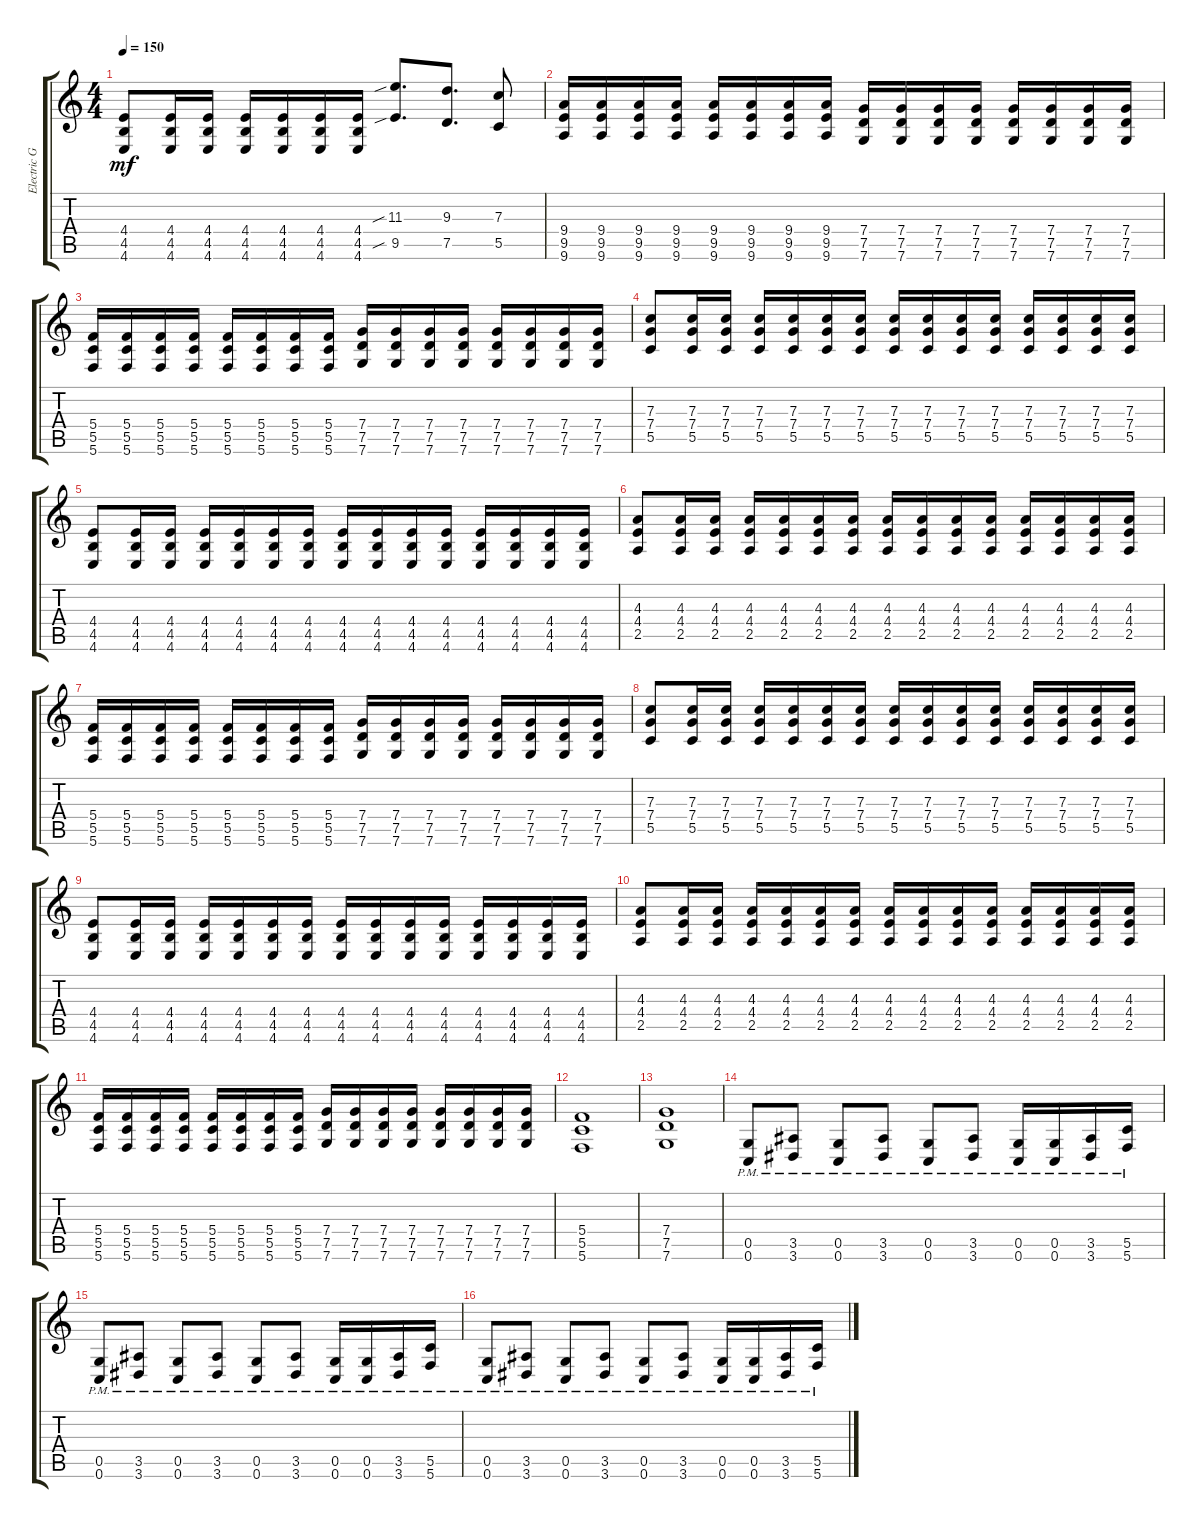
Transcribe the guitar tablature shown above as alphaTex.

\track ("Electric Guitar" "Electric G") {instrument distortionguitar}
\staff {score tabs}
\tuning (D4 A3 F3 C3 G2 C2) {hide}
\ts (4 4)
\tempo 150
\clef g2
\ks c
(4.4 4.5 4.6).8{dy mf} (4.4 4.5 4.6).16 (4.4 4.5 4.6).16 (4.4 4.5 4.6).16 (4.4 4.5 4.6).16 (4.4 4.5 4.6).16 (4.4 4.5 4.6).16 (11.3{sib} 9.5{sib}).8{d} (9.3 7.5).8{d} (7.3 5.5).8 |
(9.4 9.5 9.6).16 (9.4 9.5 9.6).16 (9.4 9.5 9.6).16 (9.4 9.5 9.6).16 (9.4 9.5 9.6).16 (9.4 9.5 9.6).16 (9.4 9.5 9.6).16 (9.4 9.5 9.6).16 (7.4 7.5 7.6).16 (7.4 7.5 7.6).16 (7.4 7.5 7.6).16 (7.4 7.5 7.6).16 (7.4 7.5 7.6).16 (7.4 7.5 7.6).16 (7.4 7.5 7.6).16 (7.4 7.5 7.6).16 |
(5.4 5.5 5.6).16 (5.4 5.5 5.6).16 (5.4 5.5 5.6).16 (5.4 5.5 5.6).16 (5.4 5.5 5.6).16 (5.4 5.5 5.6).16 (5.4 5.5 5.6).16 (5.4 5.5 5.6).16 (7.4 7.5 7.6).16 (7.4 7.5 7.6).16 (7.4 7.5 7.6).16 (7.4 7.5 7.6).16 (7.4 7.5 7.6).16 (7.4 7.5 7.6).16 (7.4 7.5 7.6).16 (7.4 7.5 7.6).16 |
(7.3 7.4 5.5).8 (7.3 7.4 5.5).16 (7.3 7.4 5.5).16 (7.3 7.4 5.5).16 (7.3 7.4 5.5).16 (7.3 7.4 5.5).16 (7.3 7.4 5.5).16 (7.3 7.4 5.5).16 (7.3 7.4 5.5).16 (7.3 7.4 5.5).16 (7.3 7.4 5.5).16 (7.3 7.4 5.5).16 (7.3 7.4 5.5).16 (7.3 7.4 5.5).16 (7.3 7.4 5.5).16 |
(4.4 4.5 4.6).8 (4.4 4.5 4.6).16 (4.4 4.5 4.6).16 (4.4 4.5 4.6).16 (4.4 4.5 4.6).16 (4.4 4.5 4.6).16 (4.4 4.5 4.6).16 (4.4 4.5 4.6).16 (4.4 4.5 4.6).16 (4.4 4.5 4.6).16 (4.4 4.5 4.6).16 (4.4 4.5 4.6).16 (4.4 4.5 4.6).16 (4.4 4.5 4.6).16 (4.4 4.5 4.6).16 |
(4.3 4.4 2.5).8 (4.3 4.4 2.5).16 (4.3 4.4 2.5).16 (4.3 4.4 2.5).16 (4.3 4.4 2.5).16 (4.3 4.4 2.5).16 (4.3 4.4 2.5).16 (4.3 4.4 2.5).16 (4.3 4.4 2.5).16 (4.3 4.4 2.5).16 (4.3 4.4 2.5).16 (4.3 4.4 2.5).16 (4.3 4.4 2.5).16 (4.3 4.4 2.5).16 (4.3 4.4 2.5).16 |
(5.4 5.5 5.6).16 (5.4 5.5 5.6).16 (5.4 5.5 5.6).16 (5.4 5.5 5.6).16 (5.4 5.5 5.6).16 (5.4 5.5 5.6).16 (5.4 5.5 5.6).16 (5.4 5.5 5.6).16 (7.4 7.5 7.6).16 (7.4 7.5 7.6).16 (7.4 7.5 7.6).16 (7.4 7.5 7.6).16 (7.4 7.5 7.6).16 (7.4 7.5 7.6).16 (7.4 7.5 7.6).16 (7.4 7.5 7.6).16 |
(7.3 7.4 5.5).8 (7.3 7.4 5.5).16 (7.3 7.4 5.5).16 (7.3 7.4 5.5).16 (7.3 7.4 5.5).16 (7.3 7.4 5.5).16 (7.3 7.4 5.5).16 (7.3 7.4 5.5).16 (7.3 7.4 5.5).16 (7.3 7.4 5.5).16 (7.3 7.4 5.5).16 (7.3 7.4 5.5).16 (7.3 7.4 5.5).16 (7.3 7.4 5.5).16 (7.3 7.4 5.5).16 |
(4.4 4.5 4.6).8 (4.4 4.5 4.6).16 (4.4 4.5 4.6).16 (4.4 4.5 4.6).16 (4.4 4.5 4.6).16 (4.4 4.5 4.6).16 (4.4 4.5 4.6).16 (4.4 4.5 4.6).16 (4.4 4.5 4.6).16 (4.4 4.5 4.6).16 (4.4 4.5 4.6).16 (4.4 4.5 4.6).16 (4.4 4.5 4.6).16 (4.4 4.5 4.6).16 (4.4 4.5 4.6).16 |
(4.3 4.4 2.5).8 (4.3 4.4 2.5).16 (4.3 4.4 2.5).16 (4.3 4.4 2.5).16 (4.3 4.4 2.5).16 (4.3 4.4 2.5).16 (4.3 4.4 2.5).16 (4.3 4.4 2.5).16 (4.3 4.4 2.5).16 (4.3 4.4 2.5).16 (4.3 4.4 2.5).16 (4.3 4.4 2.5).16 (4.3 4.4 2.5).16 (4.3 4.4 2.5).16 (4.3 4.4 2.5).16 |
(5.4 5.5 5.6).16 (5.4 5.5 5.6).16 (5.4 5.5 5.6).16 (5.4 5.5 5.6).16 (5.4 5.5 5.6).16 (5.4 5.5 5.6).16 (5.4 5.5 5.6).16 (5.4 5.5 5.6).16 (7.4 7.5 7.6).16 (7.4 7.5 7.6).16 (7.4 7.5 7.6).16 (7.4 7.5 7.6).16 (7.4 7.5 7.6).16 (7.4 7.5 7.6).16 (7.4 7.5 7.6).16 (7.4 7.5 7.6).16 |
(5.4 5.5 5.6).1 |
(7.4 7.5 7.6).1 |
(0.5{pm} 0.6{pm}).8 (3.5{pm} 3.6{pm}).8 (0.5{pm} 0.6{pm}).8 (3.5{pm} 3.6{pm}).8 (0.5{pm} 0.6{pm}).8 (3.5{pm} 3.6{pm}).8 (0.5{pm} 0.6{pm}).16 (0.5{pm} 0.6{pm}).16 (3.5{pm} 3.6{pm}).16 (5.5{pm} 5.6{pm}).16 |
(0.5{pm} 0.6{pm}).8 (3.5{pm} 3.6{pm}).8 (0.5{pm} 0.6{pm}).8 (3.5{pm} 3.6{pm}).8 (0.5{pm} 0.6{pm}).8 (3.5{pm} 3.6{pm}).8 (0.5{pm} 0.6{pm}).16 (0.5{pm} 0.6{pm}).16 (3.5{pm} 3.6{pm}).16 (5.5{pm} 5.6{pm}).16 |
(0.5{pm} 0.6{pm}).8 (3.5{pm} 3.6{pm}).8 (0.5{pm} 0.6{pm}).8 (3.5{pm} 3.6{pm}).8 (0.5{pm} 0.6{pm}).8 (3.5{pm} 3.6{pm}).8 (0.5{pm} 0.6{pm}).16 (0.5{pm} 0.6{pm}).16 (3.5{pm} 3.6{pm}).16 (5.5{pm} 5.6{pm}).16
